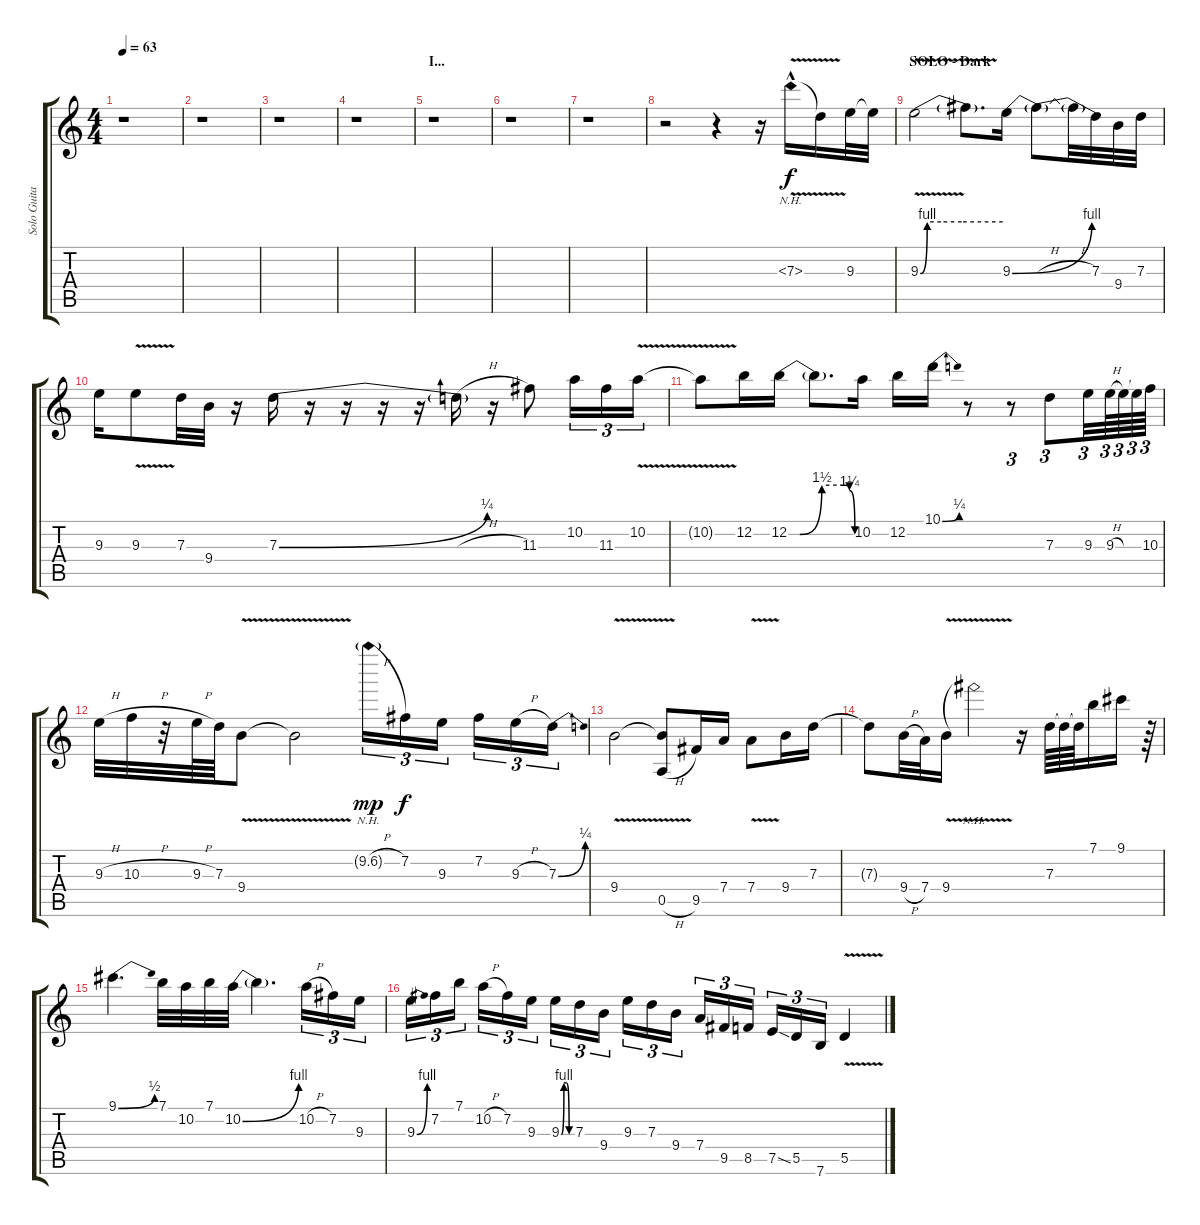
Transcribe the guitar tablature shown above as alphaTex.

\track ("Solo Guitar (Gilmour)" "Solo Guita") {instrument distortionguitar}
\staff {score tabs}
\tuning (E4 B3 G3 D3 A2 E2) {hide}
\ts (4 4)
\tempo 63
\clef g2
\ks c
r.1{dy f} |
r.1 |
r.1 |
r.1 |
\section ("" "I...")
r.1 |
r.1 |
r.1 |
r.2 r.4 r.16 7.3{nh v hac}.16 7.3{v t}.16 9.3.32 9.3{t}.32 |
\section ("" "SOLO - Dark")
9.3{be (custom 0 0 5 4 15 4 30 4 60 4) v}.2 9.3{t}.8{d} 9.3{be (bend 0 0 60 4)}.16 9.3{h t}.8 9.3{h t}.32 7.3.32 9.4.32 7.3.32 |
9.3.16 9.3{v}.8 7.3.32 9.4.32 r.16 7.3{be (bend 0 0 60 1)}.16 r.16 r.16 r.16 r.16 7.3{h t}.16 r.16 11.3.8 10.2.16{tu (3 2)} 11.3.16{tu (3 2)} 10.2{v}.16{tu (3 2)} |
10.2{t}.8 12.2.16 12.2{be (custom 0 0 10 0 30 6 50 6 55 5 60 0)}.16 12.2{t}.8{d} 10.2.16 12.2.16 10.1{be (bend 0 0 60 1)}.16 r.8 r.8{tu (3 2)} 7.3.8{tu (3 2)} 9.3.32{tu (3 2)} 9.3{h}.64{tu (3 2)} 9.3{t}.64{tu (3 2)} 9.3{t}.64{tu (3 2)} 10.3.64{tu (3 2)} |
9.3{h}.32 10.3{h}.32 r.32 9.3{h}.64 7.3.64 9.4{v}.8 9.4{t}.2 10.2{nh h g}.16{tu (3 2) dy mp} 7.2.16{tu (3 2) dy f} 9.3.16{tu (3 2)} 7.2.16{tu (3 2)} 9.3{h}.16{tu (3 2)} 7.3{be (bend 0 0 60 1)}.16{tu (3 2)} |
9.4{v}.2 (9.4{t} 0.5{h}).8 9.5.16 7.4.16 7.4{v}.8 9.4.16 7.3.16 |
7.3{t}.8 9.4{h}.32 7.4.32 9.4{v}.16 9.4{nh v t}.2 r.16 7.3.64 7.3{t}.64 7.3{t}.64 7.1.16 9.1.16 r.64 |
9.1{be (bend 0 0 60 2)}.4{d} 7.1.32 10.2.32 7.1.32 10.2{be (bend 0 0 60 4)}.32 10.2{t}.4{d} 10.2{h}.16{tu (3 2)} 7.2.16{tu (3 2)} 9.3.16{tu (3 2)} |
9.3{be (bend 0 0 60 4)}.16{tu (3 2)} 7.2.16{tu (3 2)} 7.1.16{tu (3 2)} 10.2{h}.16{tu (3 2)} 7.2.16{tu (3 2)} 9.3.16{tu (3 2)} 9.3{be (custom 0 0 15 4 30 4 45 0 60 0)}.16{tu (3 2)} 7.3.16{tu (3 2)} 9.4.16{tu (3 2)} 9.3.16{tu (3 2)} 7.3.16{tu (3 2)} 9.4.16{tu (3 2)} 7.4.16{tu (3 2)} 9.5.16{tu (3 2)} 8.5.16{tu (3 2)} 7.5{ss}.16{tu (3 2)} 5.5.16{tu (3 2)} 7.6.16{tu (3 2)} 5.5{v}.4
